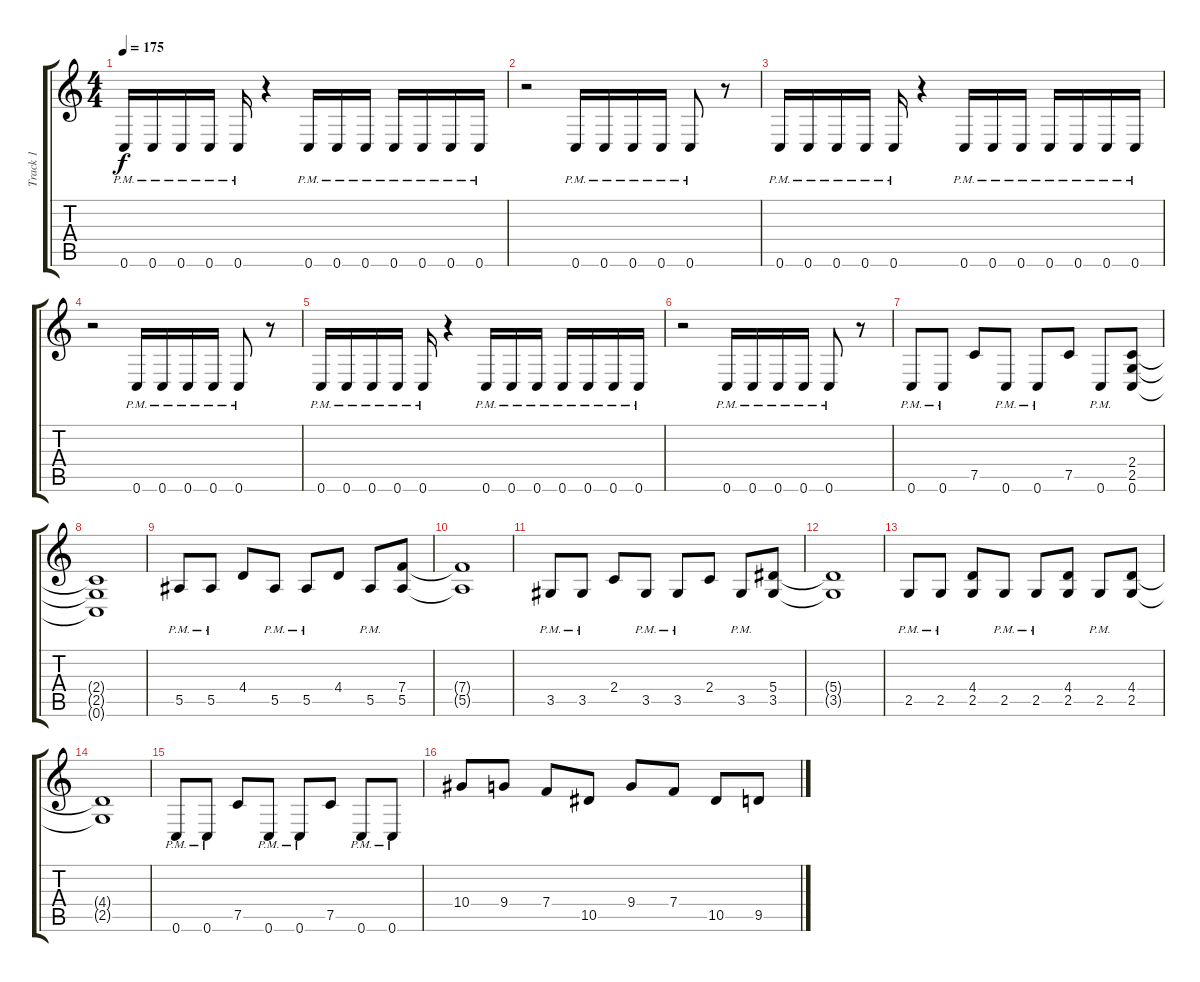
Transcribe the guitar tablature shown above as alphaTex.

\track ("Track 1" "Track 1") {instrument distortionguitar}
\staff {score tabs}
\tuning (C4 G3 Eb3 Bb2 F2 C2) {hide}
\ts (4 4)
\tempo 175
\clef g2
\ks c
0.6{pm}.16{dy f} 0.6{pm}.16 0.6{pm}.16 0.6{pm}.16 0.6{pm}.16 r.4 0.6{pm}.16 0.6{pm}.16 0.6{pm}.16 0.6{pm}.16 0.6{pm}.16 0.6{pm}.16 0.6{pm}.16 |
r.2 0.6{pm}.16 0.6{pm}.16 0.6{pm}.16 0.6{pm}.16 0.6{pm}.8 r.8 |
0.6{pm}.16 0.6{pm}.16 0.6{pm}.16 0.6{pm}.16 0.6{pm}.16 r.4 0.6{pm}.16 0.6{pm}.16 0.6{pm}.16 0.6{pm}.16 0.6{pm}.16 0.6{pm}.16 0.6{pm}.16 |
r.2 0.6{pm}.16 0.6{pm}.16 0.6{pm}.16 0.6{pm}.16 0.6{pm}.8 r.8 |
0.6{pm}.16 0.6{pm}.16 0.6{pm}.16 0.6{pm}.16 0.6{pm}.16 r.4 0.6{pm}.16 0.6{pm}.16 0.6{pm}.16 0.6{pm}.16 0.6{pm}.16 0.6{pm}.16 0.6{pm}.16 |
r.2 0.6{pm}.16 0.6{pm}.16 0.6{pm}.16 0.6{pm}.16 0.6{pm}.8 r.8 |
0.6{pm}.8 0.6{pm}.8 7.5.8 0.6{pm}.8 0.6{pm}.8 7.5.8 0.6{pm}.8 (2.4 2.5 0.6).8 |
(2.4{t} 2.5{t} 0.6{t}).1 |
5.5{pm}.8 5.5{pm}.8 4.4.8 5.5{pm}.8 5.5{pm}.8 4.4.8 5.5{pm}.8 (7.4 5.5).8 |
(7.4{t} 5.5{t}).1 |
3.5{pm}.8 3.5{pm}.8 2.4.8 3.5{pm}.8 3.5{pm}.8 2.4.8 3.5{pm}.8 (5.4 3.5).8 |
(5.4{t} 3.5{t}).1 |
2.5{pm}.8 2.5{pm}.8 (4.4 2.5).8 2.5{pm}.8 2.5{pm}.8 (4.4 2.5).8 2.5{pm}.8 (4.4 2.5).8 |
(4.4{t} 2.5{t}).1 |
0.6{pm}.8 0.6{pm}.8 7.5.8 0.6{pm}.8 0.6{pm}.8 7.5.8 0.6{pm}.8 0.6{pm}.8 |
10.4.8 9.4.8 7.4.8 10.5.8 9.4.8 7.4.8 10.5.8 9.5.8
